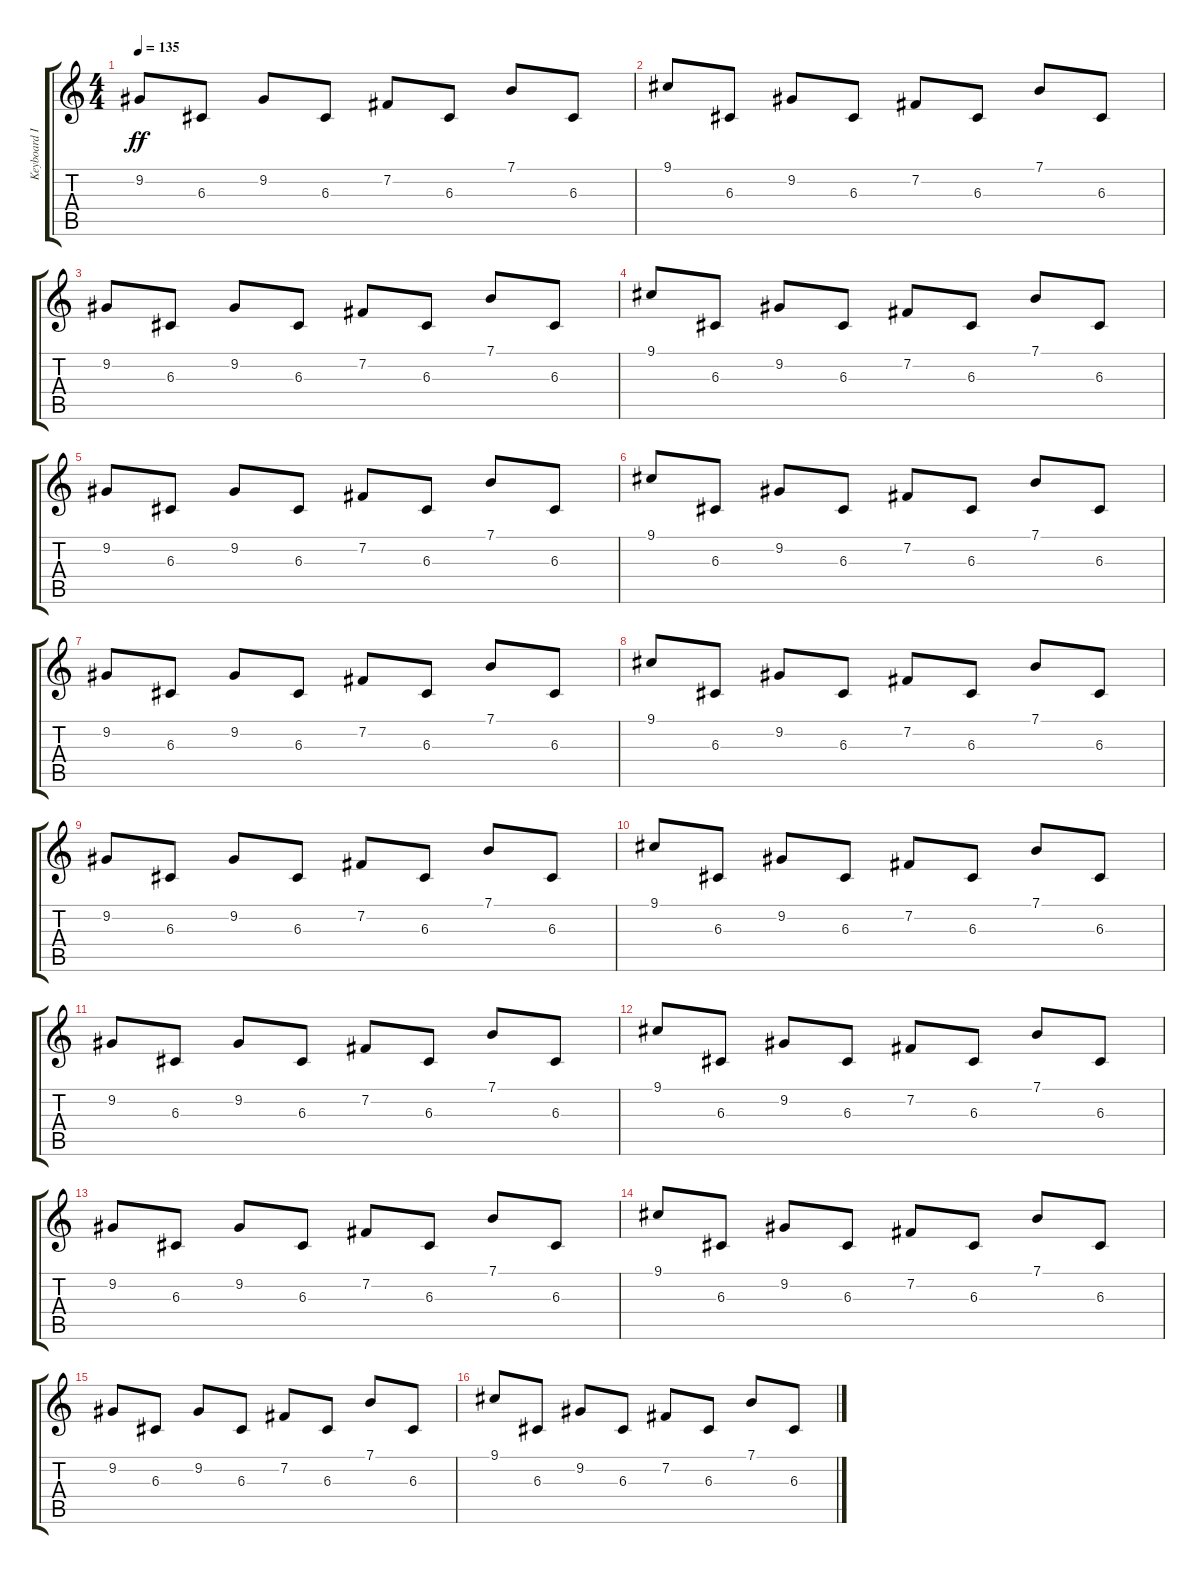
\track ("Keyboard II" "Keyboard I") {instrument fx4atmosphere}
\staff {score tabs}
\tuning (E4 B3 G3 D3 A2 E2) {hide}
\ts (4 4)
\tempo 135
\clef g2
\ks c
9.2.8{dy ff instrument fx4atmosphere} 6.3.8 9.2.8 6.3.8 7.2.8 6.3.8 7.1.8 6.3.8 |
9.1.8 6.3.8 9.2.8 6.3.8 7.2.8 6.3.8 7.1.8 6.3.8 |
9.2.8 6.3.8 9.2.8 6.3.8 7.2.8 6.3.8 7.1.8 6.3.8 |
9.1.8 6.3.8 9.2.8 6.3.8 7.2.8 6.3.8 7.1.8 6.3.8 |
9.2.8 6.3.8 9.2.8 6.3.8 7.2.8 6.3.8 7.1.8 6.3.8 |
9.1.8 6.3.8 9.2.8 6.3.8 7.2.8 6.3.8 7.1.8 6.3.8 |
9.2.8 6.3.8 9.2.8 6.3.8 7.2.8 6.3.8 7.1.8 6.3.8 |
9.1.8 6.3.8 9.2.8 6.3.8 7.2.8 6.3.8 7.1.8 6.3.8 |
9.2.8 6.3.8 9.2.8 6.3.8 7.2.8 6.3.8 7.1.8 6.3.8 |
9.1.8 6.3.8 9.2.8 6.3.8 7.2.8 6.3.8 7.1.8 6.3.8 |
9.2.8 6.3.8 9.2.8 6.3.8 7.2.8 6.3.8 7.1.8 6.3.8 |
9.1.8 6.3.8 9.2.8 6.3.8 7.2.8 6.3.8 7.1.8 6.3.8 |
9.2.8 6.3.8 9.2.8 6.3.8 7.2.8 6.3.8 7.1.8 6.3.8 |
9.1.8 6.3.8 9.2.8 6.3.8 7.2.8 6.3.8 7.1.8 6.3.8 |
9.2.8 6.3.8 9.2.8 6.3.8 7.2.8 6.3.8 7.1.8 6.3.8 |
9.1.8 6.3.8 9.2.8 6.3.8 7.2.8 6.3.8 7.1.8 6.3.8
